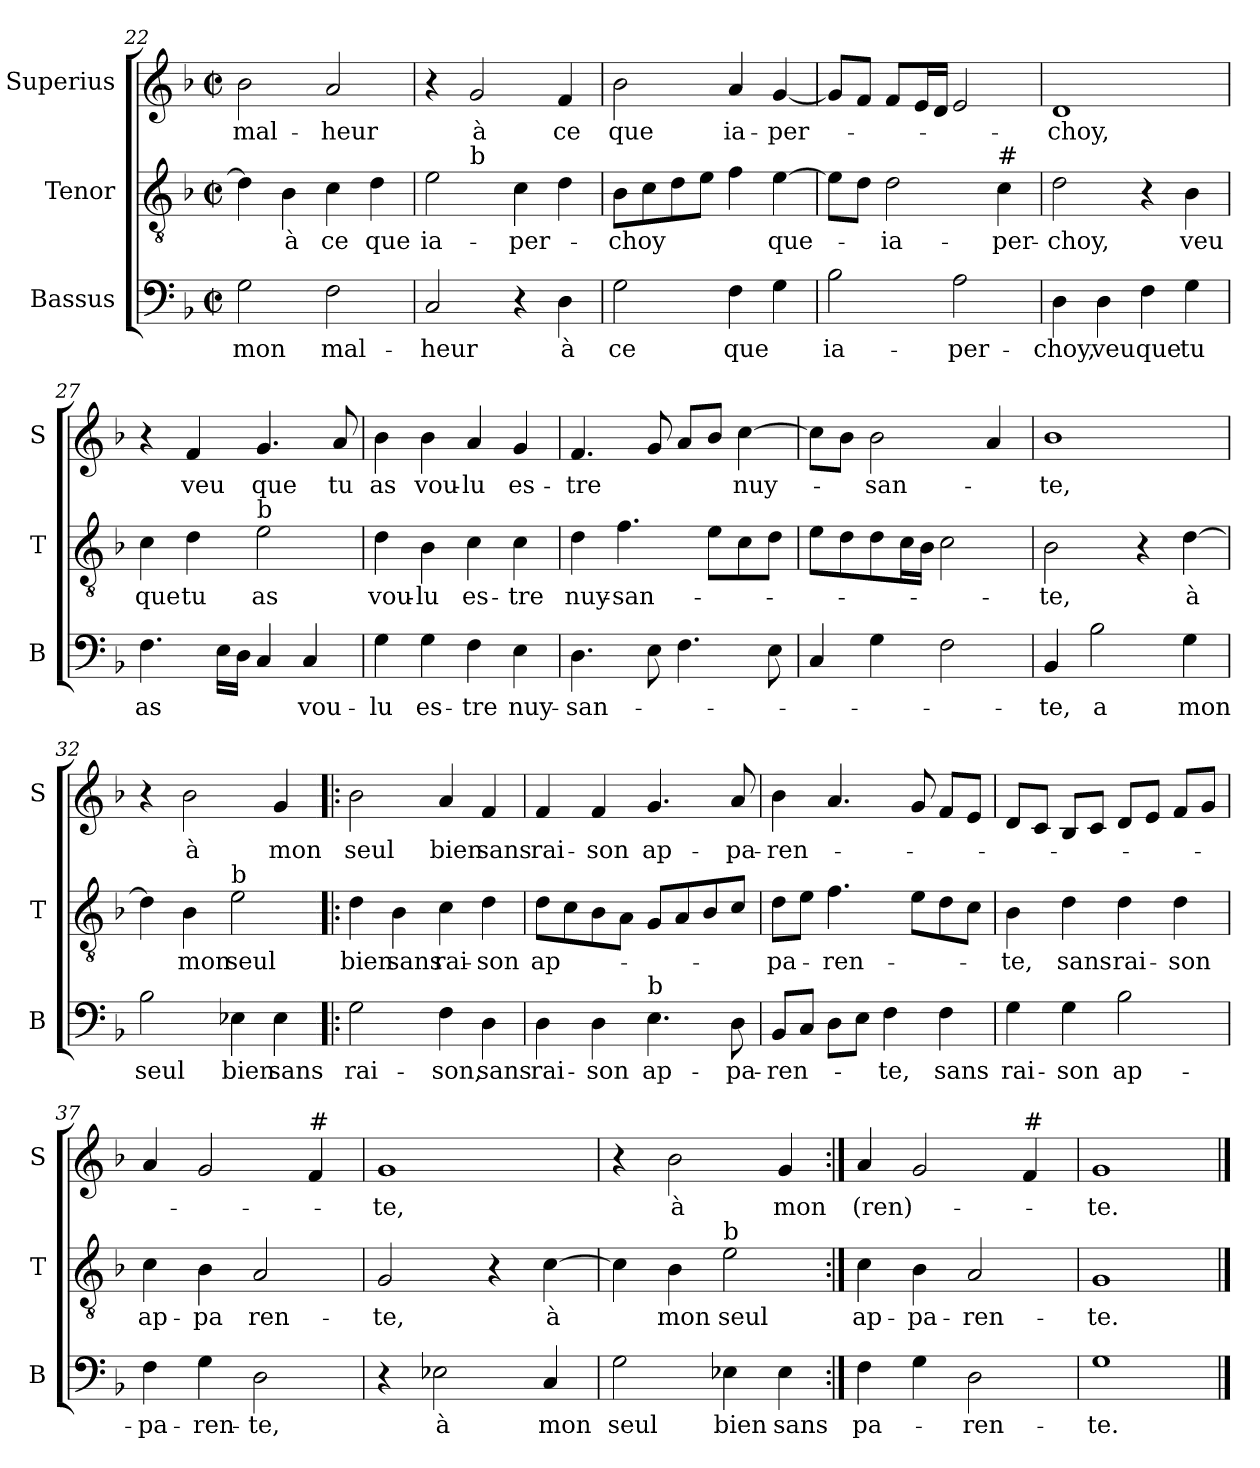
**kern	**text	**kern	**text	**kern	**text
*part3	*part3	*part2	*part2	*part1	*part1
*staff3	*staff3	*staff2	*staff2	*staff1	*staff1
*I"Bassus	*	*I"Tenor	*	*I"Superius	*
*I'B	*	*I'T	*	*I'S	*
*clefF4	*	*clefGv2	*	*clefG2	*
*k[b-]	*	*k[b-]	*	*k[b-]	*
*F:	*	*F:	*	*F:	*
*M2/2	*	*M2/2	*	*M2/2	*
*met(c|)	*	*met(c|)	*	*met(c|)	*
=22	=22	=22	=22	=22	=22
!	!LO:LY:b	!	!	!	!LO:LY:b
2G\	mon	4d\]	.	2b-\	mal-
!	!	!	!LO:LY:b	!	!
.	.	4B-\	à	.	.
!	!LO:LY:b	!	!LO:LY:b	!	!LO:LY:b
2F\	mal-	4c\	ce	2a/	-heur
!	!	!	!LO:LY:b	!	!
.	.	4d\	que	.	.
=23	=23	=23	=23	=23	=23
!	!LO:LY:b	!	!LO:LY:b	!	!
*	*	*^	*	*	*
2C/	-heur	2e\	4ryy	ia-	4r	.
!	!	!	!LO:TX:a:t=b	!	!	!
!	!	!	!	!	!	!LO:LY:b
.	.	.	2.ryy	.	2g/	à
!	!	!	!	!LO:LY:b	!	!
4r	.	4c\	.	-per-	.	.
!	!LO:LY:b	!	!	!	!	!LO:LY:b
4D\	à	4d\	.	.	4f/	ce
!!LO:LB:g=z
=24	=24	=24	=24	=24	=24	=24
!	!LO:LY:b	!	!	!LO:LY:b	!	!LO:LY:b
*	*	*v	*v	*	*	*
2G\	ce	8B-\L	-choy	2b-\	que
.	.	8c\	.	.	.
.	.	8d\	.	.	.
.	.	8e\J	.	.	.
!	!LO:LY:b	!	!	!	!LO:LY:b
4F\	que	4f\	.	4a/	ia-
!	!	!	!LO:LY:b	!	!LO:LY:b
4G\	.	[4e\	que-	[4g/	-per-
=25	=25	=25	=25	=25	=25
!	!LO:LY:b	!	!	!	!
2B-\	ia-	8e\L]	.	8g/L]	.
.	.	8d\J	.	8f/J	.
!	!	!	!LO:LY:b	!	!
.	.	2d\	-ia-	8f/L	.
.	.	.	.	16e/L	.
.	.	.	.	16d/JJ	.
!	!LO:LY:b	!	!	!	!
2A\	-per-	.	.	2e/	.
!	!	!LO:TX:a:t=#	!	!	!
!	!	!	!LO:LY:b	!	!
.	.	4c\	-per-	.	.
=26	=26	=26	=26	=26	=26
!	!LO:LY:b	!	!LO:LY:b	!	!LO:LY:b
4D\	-choy,	2d\	-choy,	1d	-choy,
!	!LO:LY:b	!	!	!	!
4D\	veu	.	.	.	.
!	!LO:LY:b	!	!	!	!
4F\	que	4r	.	.	.
!	!LO:LY:b	!	!LO:LY:b	!	!
4G\	tu	4B-\	veu	.	.
=27	=27	=27	=27	=27	=27
!	!LO:LY:b	!	!LO:LY:b	!	!
4.F\	as	4c\	que	4r	.
!	!	!	!LO:LY:b	!	!LO:LY:b
.	.	4d\	tu	4f/	veu
16E\LL	.	.	.	.	.
16D\JJ	.	.	.	.	.
!	!	!LO:TX:a:t=b	!	!	!
!	!	!	!LO:LY:b	!	!LO:LY:b
4C/	.	2e\	as	4.g/	que
!	!LO:LY:b	!	!	!	!
4C/	vou-	.	.	.	.
!	!	!	!	!	!LO:LY:b
.	.	.	.	8a/	tu
=28	=28	=28	=28	=28	=28
!	!LO:LY:b	!	!LO:LY:b	!	!LO:LY:b
4G\	-lu	4d\	vou-	4b-\	as
!	!LO:LY:b	!	!LO:LY:b	!	!LO:LY:b
4G\	es-	4B-\	-lu	4b-\	vou-
!	!LO:LY:b	!	!LO:LY:b	!	!LO:LY:b
4F\	-tre	4c\	es-	4a/	-lu
!	!LO:LY:b	!	!LO:LY:b	!	!LO:LY:b
4E\	nuy-	4c\	-tre	4g/	es-
=29	=29	=29	=29	=29	=29
!	!LO:LY:b	!	!LO:LY:b	!	!LO:LY:b
4.D\	-san-	4d\	nuy-	4.f/	-tre
!	!	!	!LO:LY:b	!	!
.	.	4.f\	-san-	.	.
8E\	.	.	.	8g/	.
4.F\	.	.	.	8a/L	.
.	.	8e\L	.	8b-/J	.
!	!	!	!	!	!LO:LY:b
.	.	8c\	.	[4cc\	nuy-
8E\	.	8d\J	.	.	.
!!LO:LB:g=z
=30	=30	=30	=30	=30	=30
4C/	.	8e\L	.	8cc\L]	.
.	.	8d\	.	8b-\J	.
!	!	!	!	!	!LO:LY:b
4G\	.	8d\	.	2b-\	-san-
.	.	16c\L	.	.	.
.	.	16B-\JJ	.	.	.
2F\	.	2c\	.	.	.
.	.	.	.	4a/	.
=31	=31	=31	=31	=31	=31
!	!LO:LY:b	!	!LO:LY:b	!	!LO:LY:b
4BB-/	-te,	2B-\	-te,	1b-	-te,
!	!LO:LY:b	!	!	!	!
2B-\	a	.	.	.	.
.	.	4r	.	.	.
!	!LO:LY:b	!	!LO:LY:b	!	!
4G\	mon	[4d\	à	.	.
=32	=32	=32	=32	=32	=32
!	!LO:LY:b	!	!	!	!
2B-\	seul	4d\]	.	4r	.
!	!	!	!LO:LY:b	!	!LO:LY:b
.	.	4B-\	mon	2b-\	à
!	!	!LO:TX:a:t=b	!	!	!
!	!LO:LY:b	!	!LO:LY:b	!	!
4E-X\	bien	2e\	seul	.	.
!	!LO:LY:b	!	!	!	!LO:LY:b
4E-\	sans	.	.	4g/	mon
=33!|:	=33!|:	=33!|:	=33!|:	=33!|:	=33!|:
!	!LO:LY:b	!	!LO:LY:b	!	!LO:LY:b
2G\	rai-	4d\	bien	2b-\	seul
!	!	!	!LO:LY:b	!	!
.	.	4B-\	sans	.	.
!	!LO:LY:b	!	!LO:LY:b	!	!LO:LY:b
4F\	-son,	4c\	rai-	4a/	bien
!	!LO:LY:b	!	!LO:LY:b	!	!LO:LY:b
4D\	sans	4d\	-son	4f/	sans
=34	=34	=34	=34	=34	=34
!	!LO:LY:b	!	!LO:LY:b	!	!LO:LY:b
4D\	rai-	8d\L	ap-	4f/	rai-
.	.	8c\	.	.	.
!	!LO:LY:b	!	!	!	!LO:LY:b
4D\	-son	8B-\	.	4f/	-son
.	.	8A\J	.	.	.
!LO:TX:a:t=b	!	!	!	!	!
!	!LO:LY:b	!	!	!	!LO:LY:b
4.E\	ap-	8G/L	.	4.g/	ap-
.	.	8A/	.	.	.
.	.	8B-/	.	.	.
!	!LO:LY:b	!	!	!	!LO:LY:b
8D\	-pa-	8c/J	.	8a/	-pa-
=35	=35	=35	=35	=35	=35
!	!LO:LY:b	!	!LO:LY:b	!	!LO:LY:b
8BB-/L	-ren-	8d\L	-pa-	4b-\	-ren-
8C/J	.	8e\J	.	.	.
!	!	!	!LO:LY:b	!	!
8D\L	.	4.f\	-ren-	4.a/	.
8E\J	.	.	.	.	.
!	!LO:LY:b	!	!	!	!
4F\	-te,	.	.	.	.
.	.	8e\L	.	8g/	.
!	!LO:LY:b	!	!	!	!
4F\	sans	8d\	.	8f/L	.
.	.	8c\J	.	8e/J	.
!!LO:LB:g=z
=36	=36	=36	=36	=36	=36
!	!LO:LY:b	!	!LO:LY:b	!	!
4G\	rai-	4B-\	-te,	8d/L	.
.	.	.	.	8c/J	.
!	!LO:LY:b	!	!LO:LY:b	!	!
4G\	-son	4d\	sans	8B-/L	.
.	.	.	.	8c/J	.
!	!LO:LY:b	!	!LO:LY:b	!	!
2B-\	ap-	4d\	rai-	8d/L	.
.	.	.	.	8e/J	.
!	!	!	!LO:LY:b	!	!
.	.	4d\	-son	8f/L	.
.	.	.	.	8g/J	.
=37	=37	=37	=37	=37	=37
!	!LO:LY:b	!	!LO:LY:b	!	!
4F\	-pa-	4c\	ap-	4a/	.
!	!LO:LY:b	!	!LO:LY:b	!	!
4G\	-ren-	4B-\	-pa	2g/	.
!	!LO:LY:b	!	!LO:LY:b	!	!
2D\	-te,	2A/	ren-	.	.
!	!	!	!	!LO:TX:a:t=#	!
.	.	.	.	4f/	.
=38	=38	=38	=38	=38	=38
!	!	!	!LO:LY:b	!	!LO:LY:b
4r	.	2G/	-te,	1g	-te,
!	!LO:LY:b	!	!	!	!
2E-X\	à	.	.	.	.
.	.	4r	.	.	.
!	!LO:LY:b	!	!LO:LY:b	!	!
4C/	mon	[4c\	à	.	.
=39	=39	=39	=39	=39	=39
!	!LO:LY:b	!	!	!	!
2G\	seul	4c\]	.	4r	.
!	!	!	!LO:LY:b	!	!LO:LY:b
.	.	4B-\	mon	2b-\	à
!	!	!LO:TX:a:t=b	!	!	!
!	!LO:LY:b	!	!LO:LY:b	!	!
4E-X\	bien	2e\	seul	.	.
!	!LO:LY:b	!	!	!	!LO:LY:b
4E-\	sans	.	.	4g/	mon
=40:|!	=40:|!	=40:|!	=40:|!	=40:|!	=40:|!
!	!LO:LY:b	!	!LO:LY:b	!	!LO:LY:b
4F\	pa-	4c\	ap-	4a/	(ren)-
!	!	!	!LO:LY:b	!	!
4G\	.	4B-\	-pa-	2g/	.
!	!LO:LY:b	!	!LO:LY:b	!	!
2D\	-ren-	2A/	-ren-	.	.
!	!	!	!	!LO:TX:a:t=#	!
.	.	.	.	4f/	.
=41	=41	=41	=41	=41	=41
!	!LO:LY:b	!	!LO:LY:b	!	!LO:LY:b
1G	-te.	1G	-te.	1g	-te.
==	==	==	==	==	==
*-	*-	*-	*-	*-	*-
